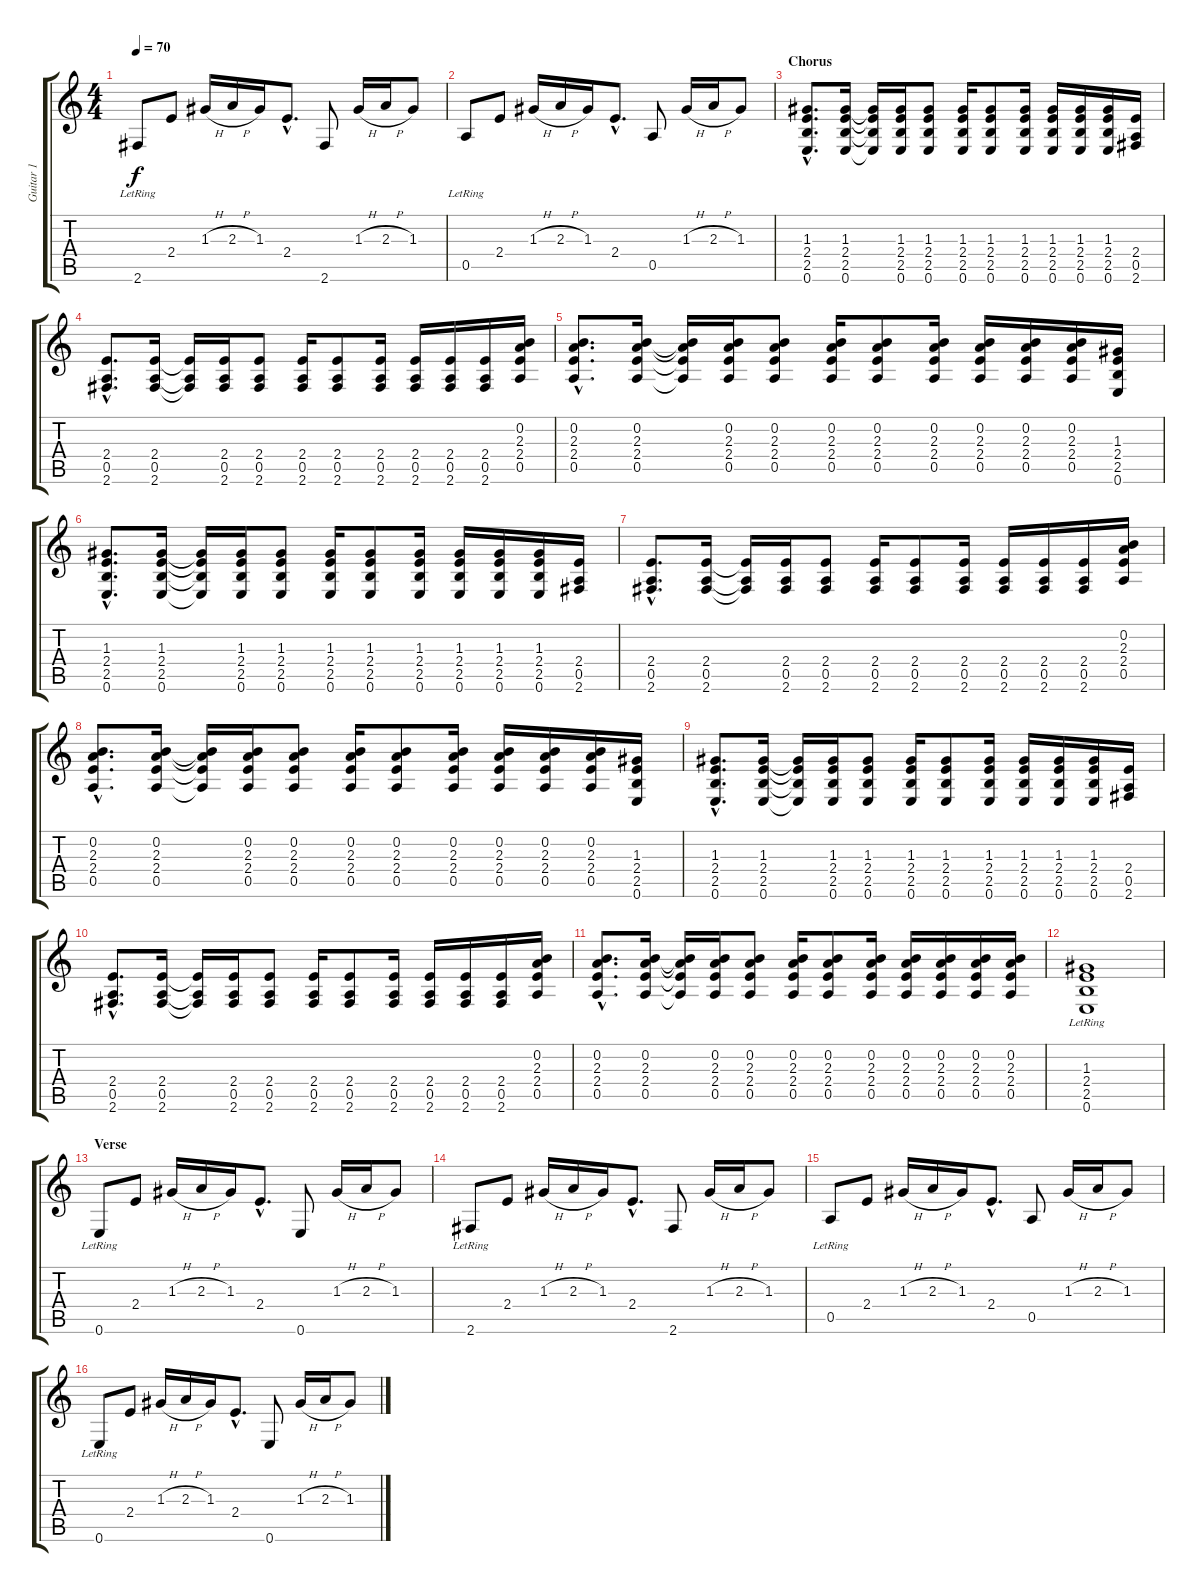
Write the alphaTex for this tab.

\track ("Guitar 1" "Guitar 1") {instrument electricguitarjazz}
\staff {score tabs}
\tuning (E4 B3 G3 D3 A2 E2) {hide}
\ts (4 4)
\tempo 70
\clef g2
\ks c
2.6{lr}.8{dy f} 2.4.8 1.3{h}.16 2.3{h}.16 1.3.16 2.4{hac}.8{d} 2.6.8 1.3{h}.16 2.3{h}.16 1.3.8 |
0.5{lr}.8 2.4.8 1.3{h}.16 2.3{h}.16 1.3.16 2.4{hac}.8{d} 0.5.8 1.3{h}.16 2.3{h}.16 1.3.8 |
\section ("" "Chorus")
(1.3{hac} 2.4{hac} 2.5{hac} 0.6{hac}).8{d} (1.3 2.4 2.5 0.6).16 (1.3{t} 2.4{t} 2.5{t} 0.6{t}).16 (1.3 2.4 2.5 0.6).16 (1.3 2.4 2.5 0.6).8 (1.3 2.4 2.5 0.6).16 (1.3 2.4 2.5 0.6).8 (1.3 2.4 2.5 0.6).16 (1.3 2.4 2.5 0.6).16 (1.3 2.4 2.5 0.6).16 (1.3 2.4 2.5 0.6).16 (2.4 0.5 2.6).16 |
(2.4{hac} 0.5{hac} 2.6{hac}).8{d} (2.4 0.5 2.6).16 (2.4{t} 0.5{t} 2.6{t}).16 (2.4 0.5 2.6).16 (2.4 0.5 2.6).8 (2.4 0.5 2.6).16 (2.4 0.5 2.6).8 (2.4 0.5 2.6).16 (2.4 0.5 2.6).16 (2.4 0.5 2.6).16 (2.4 0.5 2.6).16 (0.2 2.3 2.4 0.5).16 |
(0.2{hac} 2.3{hac} 2.4{hac} 0.5{hac}).8{d} (0.2 2.3 2.4 0.5).16 (0.2{t} 2.3{t} 2.4{t} 0.5{t}).16 (0.2 2.3 2.4 0.5).16 (0.2 2.3 2.4 0.5).8 (0.2 2.3 2.4 0.5).16 (0.2 2.3 2.4 0.5).8 (0.2 2.3 2.4 0.5).16 (0.2 2.3 2.4 0.5).16 (0.2 2.3 2.4 0.5).16 (0.2 2.3 2.4 0.5).16 (1.3 2.4 2.5 0.6).16 |
(1.3{hac} 2.4{hac} 2.5{hac} 0.6{hac}).8{d} (1.3 2.4 2.5 0.6).16 (1.3{t} 2.4{t} 2.5{t} 0.6{t}).16 (1.3 2.4 2.5 0.6).16 (1.3 2.4 2.5 0.6).8 (1.3 2.4 2.5 0.6).16 (1.3 2.4 2.5 0.6).8 (1.3 2.4 2.5 0.6).16 (1.3 2.4 2.5 0.6).16 (1.3 2.4 2.5 0.6).16 (1.3 2.4 2.5 0.6).16 (2.4 0.5 2.6).16 |
(2.4{hac} 0.5{hac} 2.6{hac}).8{d} (2.4 0.5 2.6).16 (2.4{t} 0.5{t} 2.6{t}).16 (2.4 0.5 2.6).16 (2.4 0.5 2.6).8 (2.4 0.5 2.6).16 (2.4 0.5 2.6).8 (2.4 0.5 2.6).16 (2.4 0.5 2.6).16 (2.4 0.5 2.6).16 (2.4 0.5 2.6).16 (0.2 2.3 2.4 0.5).16 |
(0.2{hac} 2.3{hac} 2.4{hac} 0.5{hac}).8{d} (0.2 2.3 2.4 0.5).16 (0.2{t} 2.3{t} 2.4{t} 0.5{t}).16 (0.2 2.3 2.4 0.5).16 (0.2 2.3 2.4 0.5).8 (0.2 2.3 2.4 0.5).16 (0.2 2.3 2.4 0.5).8 (0.2 2.3 2.4 0.5).16 (0.2 2.3 2.4 0.5).16 (0.2 2.3 2.4 0.5).16 (0.2 2.3 2.4 0.5).16 (1.3 2.4 2.5 0.6).16 |
(1.3{hac} 2.4{hac} 2.5{hac} 0.6{hac}).8{d} (1.3 2.4 2.5 0.6).16 (1.3{t} 2.4{t} 2.5{t} 0.6{t}).16 (1.3 2.4 2.5 0.6).16 (1.3 2.4 2.5 0.6).8 (1.3 2.4 2.5 0.6).16 (1.3 2.4 2.5 0.6).8 (1.3 2.4 2.5 0.6).16 (1.3 2.4 2.5 0.6).16 (1.3 2.4 2.5 0.6).16 (1.3 2.4 2.5 0.6).16 (2.4 0.5 2.6).16 |
(2.4{hac} 0.5{hac} 2.6{hac}).8{d} (2.4 0.5 2.6).16 (2.4{t} 0.5{t} 2.6{t}).16 (2.4 0.5 2.6).16 (2.4 0.5 2.6).8 (2.4 0.5 2.6).16 (2.4 0.5 2.6).8 (2.4 0.5 2.6).16 (2.4 0.5 2.6).16 (2.4 0.5 2.6).16 (2.4 0.5 2.6).16 (0.2 2.3 2.4 0.5).16 |
(0.2{hac} 2.3{hac} 2.4{hac} 0.5{hac}).8{d} (0.2 2.3 2.4 0.5).16 (0.2{t} 2.3{t} 2.4{t} 0.5{t}).16 (0.2 2.3 2.4 0.5).16 (0.2 2.3 2.4 0.5).8 (0.2 2.3 2.4 0.5).16 (0.2 2.3 2.4 0.5).8 (0.2 2.3 2.4 0.5).16 (0.2 2.3 2.4 0.5).16 (0.2 2.3 2.4 0.5).16 (0.2 2.3 2.4 0.5).16 (0.2 2.3 2.4 0.5).16 |
(1.3{lr} 2.4{lr} 2.5{lr} 0.6{lr}).1 |
\section ("" "Verse")
0.6{lr}.8 2.4.8 1.3{h}.16 2.3{h}.16 1.3.16 2.4{hac}.8{d} 0.6.8 1.3{h}.16 2.3{h}.16 1.3.8 |
2.6{lr}.8 2.4.8 1.3{h}.16 2.3{h}.16 1.3.16 2.4{hac}.8{d} 2.6.8 1.3{h}.16 2.3{h}.16 1.3.8 |
0.5{lr}.8 2.4.8 1.3{h}.16 2.3{h}.16 1.3.16 2.4{hac}.8{d} 0.5.8 1.3{h}.16 2.3{h}.16 1.3.8 |
0.6{lr}.8 2.4.8 1.3{h}.16 2.3{h}.16 1.3.16 2.4{hac}.8{d} 0.6.8 1.3{h}.16 2.3{h}.16 1.3.8
